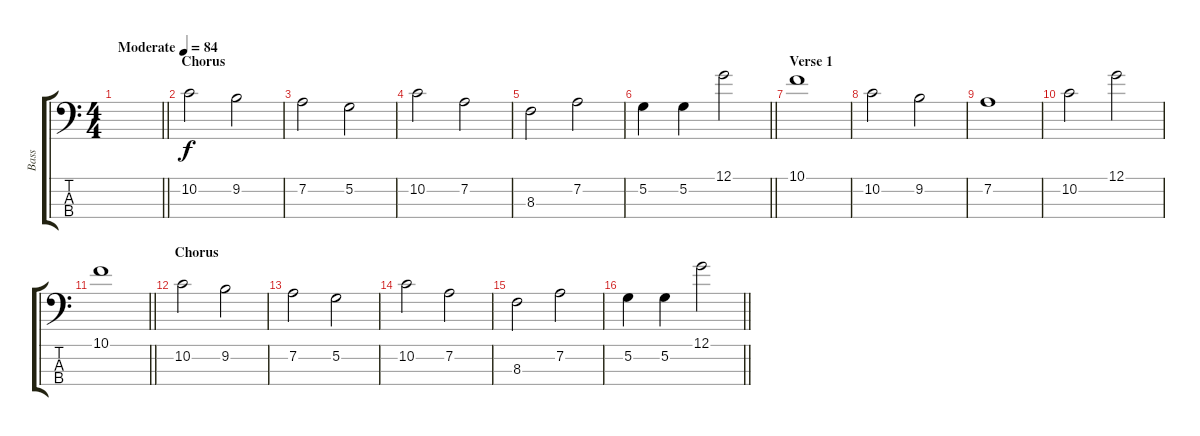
\track ("Bass" "Bass") {instrument electricbassfinger}
\staff {score tabs}
\tuning (G2 D2 A1 E1) {hide}
\ts (4 4)
\tempo (84 "Moderate")
\clef f4
\barLineRight lightlight
\ks c
|
\section ("" "Chorus")
10.2.2 9.2.2 |
7.2.2 5.2.2 |
10.2.2 7.2.2 |
8.3.2 7.2.2 |
\barLineRight lightlight
5.2.4 5.2.4 12.1.2 |
\section ("" "Verse 1")
10.1.1 |
10.2.2 9.2.2 |
7.2.1 |
10.2.2 12.1.2 |
\barLineRight lightlight
10.1.1 |
\section ("" "Chorus")
10.2.2 9.2.2 |
7.2.2 5.2.2 |
10.2.2 7.2.2 |
8.3.2 7.2.2 |
\barLineRight lightlight
5.2.4 5.2.4 12.1.2
